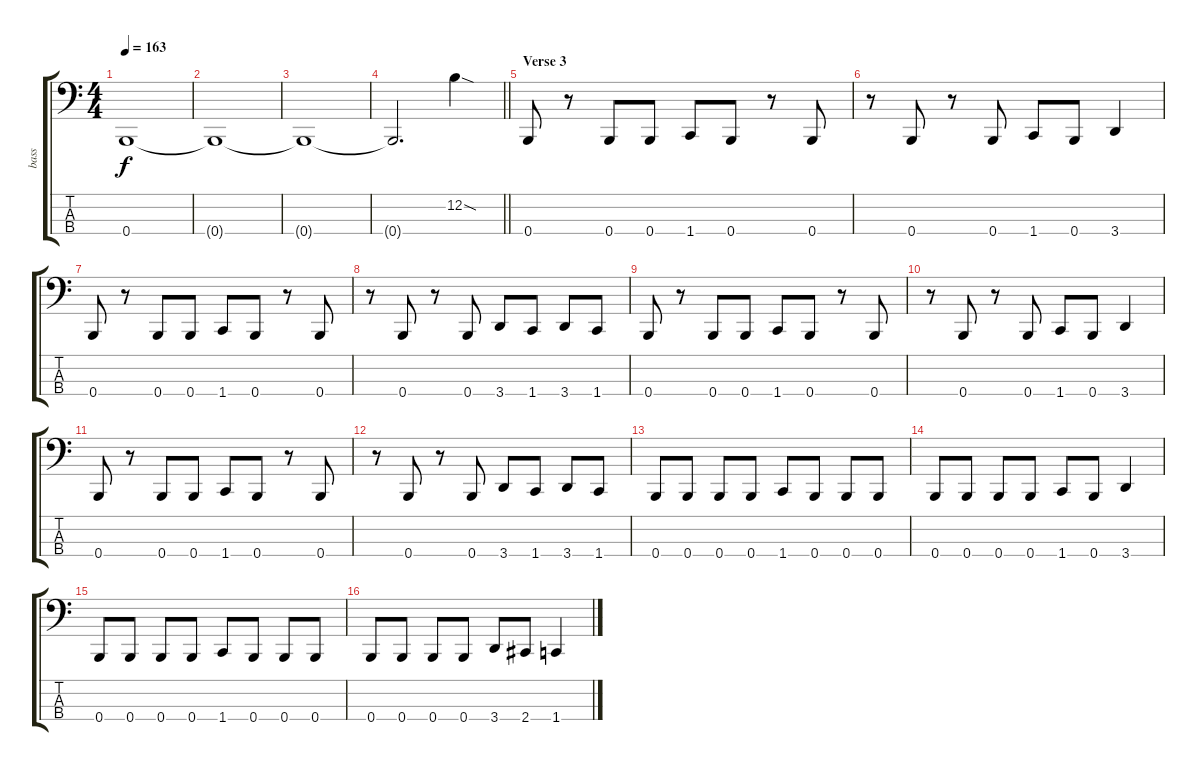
\track ("bass" "bass") {instrument electricbassfinger}
\staff {score tabs}
\tuning (E2 B1 Gb1 B0) {hide}
\ts (4 4)
\tempo 163
\clef f4
\ks c
0.4.1{dy f} |
0.4{t}.1 |
0.4{t}.1 |
\barLineRight lightlight
0.4{t}.2{d} 12.2{sod}.4 |
\section ("" "Verse 3")
0.4.8 r.8 0.4.8 0.4.8 1.4.8 0.4.8 r.8 0.4.8 |
r.8 0.4.8 r.8 0.4.8 1.4.8 0.4.8 3.4.4 |
0.4.8 r.8 0.4.8 0.4.8 1.4.8 0.4.8 r.8 0.4.8 |
r.8 0.4.8 r.8 0.4.8 3.4.8 1.4.8 3.4.8 1.4.8 |
0.4.8 r.8 0.4.8 0.4.8 1.4.8 0.4.8 r.8 0.4.8 |
r.8 0.4.8 r.8 0.4.8 1.4.8 0.4.8 3.4.4 |
0.4.8 r.8 0.4.8 0.4.8 1.4.8 0.4.8 r.8 0.4.8 |
r.8 0.4.8 r.8 0.4.8 3.4.8 1.4.8 3.4.8 1.4.8 |
0.4.8 0.4.8 0.4.8 0.4.8 1.4.8 0.4.8 0.4.8 0.4.8 |
0.4.8 0.4.8 0.4.8 0.4.8 1.4.8 0.4.8 3.4.4 |
0.4.8 0.4.8 0.4.8 0.4.8 1.4.8 0.4.8 0.4.8 0.4.8 |
0.4.8 0.4.8 0.4.8 0.4.8 3.4.8 2.4.8 1.4.4
